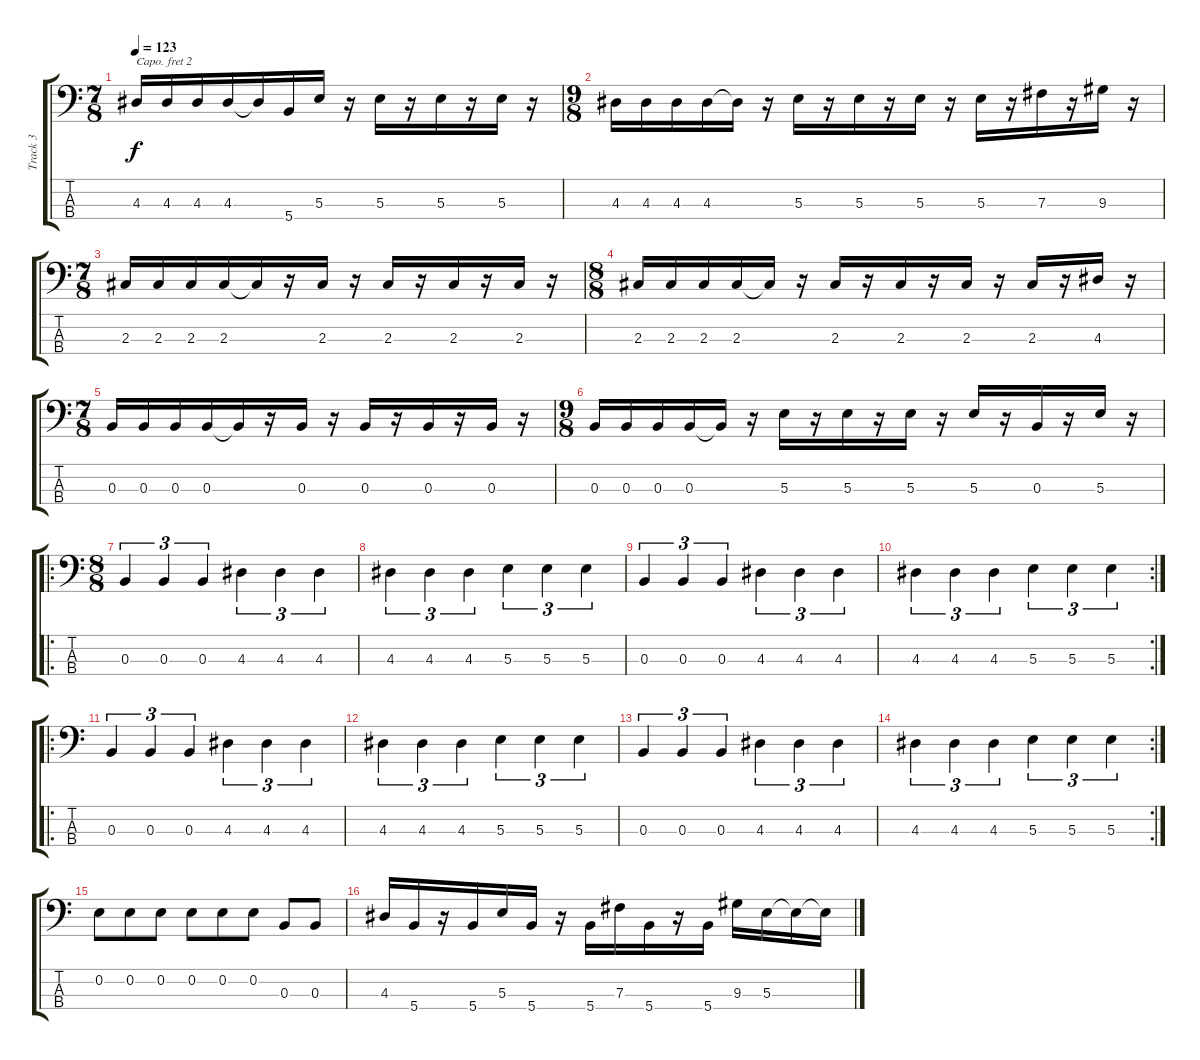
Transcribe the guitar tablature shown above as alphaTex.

\track ("Track 3" "Track 3") {instrument electricbasspick}
\staff {score tabs}
\capo 2
\tuning (G2 D2 A1 E1) {hide}
\ts (7 8)
\tempo 123
\clef f4
\ks c
4.3.16{dy f} 4.3.16 4.3.16 4.3.16 4.3{t}.16 5.4.16 5.3.16 r.16 5.3.16 r.16 5.3.16 r.16 5.3.16 r.16 |
\ts (9 8)
4.3.16 4.3.16 4.3.16 4.3.16 4.3{t}.16 r.16 5.3.16 r.16 5.3.16 r.16 5.3.16 r.16 5.3.16 r.16 7.3.16 r.16 9.3.16 r.16 |
\ts (7 8)
2.3.16 2.3.16 2.3.16 2.3.16 2.3{t}.16 r.16 2.3.16 r.16 2.3.16 r.16 2.3.16 r.16 2.3.16 r.16 |
\ts (8 8)
2.3.16 2.3.16 2.3.16 2.3.16 2.3{t}.16 r.16 2.3.16 r.16 2.3.16 r.16 2.3.16 r.16 2.3.16 r.16 4.3.16 r.16 |
\ts (7 8)
0.3.16 0.3.16 0.3.16 0.3.16 0.3{t}.16 r.16 0.3.16 r.16 0.3.16 r.16 0.3.16 r.16 0.3.16 r.16 |
\ts (9 8)
0.3.16 0.3.16 0.3.16 0.3.16 0.3{t}.16 r.16 5.3.16 r.16 5.3.16 r.16 5.3.16 r.16 5.3.16 r.16 0.3.16 r.16 5.3.16 r.16 |
\ro
\ts (8 8)
0.3.4{tu (3 2)} 0.3.4{tu (3 2)} 0.3.4{tu (3 2)} 4.3.4{tu (3 2)} 4.3.4{tu (3 2)} 4.3.4{tu (3 2)} |
4.3.4{tu (3 2)} 4.3.4{tu (3 2)} 4.3.4{tu (3 2)} 5.3.4{tu (3 2)} 5.3.4{tu (3 2)} 5.3.4{tu (3 2)} |
0.3.4{tu (3 2)} 0.3.4{tu (3 2)} 0.3.4{tu (3 2)} 4.3.4{tu (3 2)} 4.3.4{tu (3 2)} 4.3.4{tu (3 2)} |
\rc 2
4.3.4{tu (3 2)} 4.3.4{tu (3 2)} 4.3.4{tu (3 2)} 5.3.4{tu (3 2)} 5.3.4{tu (3 2)} 5.3.4{tu (3 2)} |
\ro
0.3.4{tu (3 2)} 0.3.4{tu (3 2)} 0.3.4{tu (3 2)} 4.3.4{tu (3 2)} 4.3.4{tu (3 2)} 4.3.4{tu (3 2)} |
4.3.4{tu (3 2)} 4.3.4{tu (3 2)} 4.3.4{tu (3 2)} 5.3.4{tu (3 2)} 5.3.4{tu (3 2)} 5.3.4{tu (3 2)} |
0.3.4{tu (3 2)} 0.3.4{tu (3 2)} 0.3.4{tu (3 2)} 4.3.4{tu (3 2)} 4.3.4{tu (3 2)} 4.3.4{tu (3 2)} |
\rc 2
4.3.4{tu (3 2)} 4.3.4{tu (3 2)} 4.3.4{tu (3 2)} 5.3.4{tu (3 2)} 5.3.4{tu (3 2)} 5.3.4{tu (3 2)} |
0.2.8 0.2.8 0.2.8 0.2.8 0.2.8 0.2.8 0.3.8 0.3.8 |
4.3.16 5.4.16 r.16 5.4.16 5.3.16 5.4.16 r.16 5.4.16 7.3.16 5.4.16 r.16 5.4.16 9.3.16 5.3.16 5.3{t}.16 5.3{t}.16
